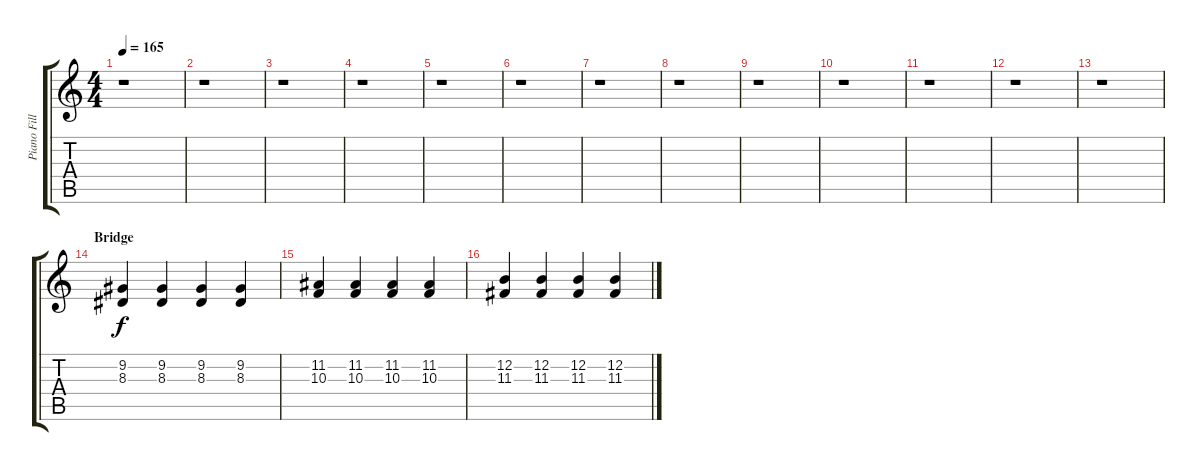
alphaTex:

\track ("Piano Fills" "Piano Fill") {instrument acousticgrandpiano}
\staff {score tabs}
\tuning (E4 B3 G3 D3 A2 E2) {hide}
\ts (4 4)
\tempo 165
\clef g2
\ks c
r.1{dy f} |
r.1 |
r.1 |
r.1 |
r.1 |
r.1 |
r.1 |
r.1 |
r.1 |
r.1 |
r.1 |
r.1 |
r.1 |
\section ("" "Bridge")
(9.2 8.3).4 (9.2 8.3).4 (9.2 8.3).4 (9.2 8.3).4 |
(11.2 10.3).4 (11.2 10.3).4 (11.2 10.3).4 (11.2 10.3).4 |
(12.2 11.3).4 (12.2 11.3).4 (12.2 11.3).4 (12.2 11.3).4
